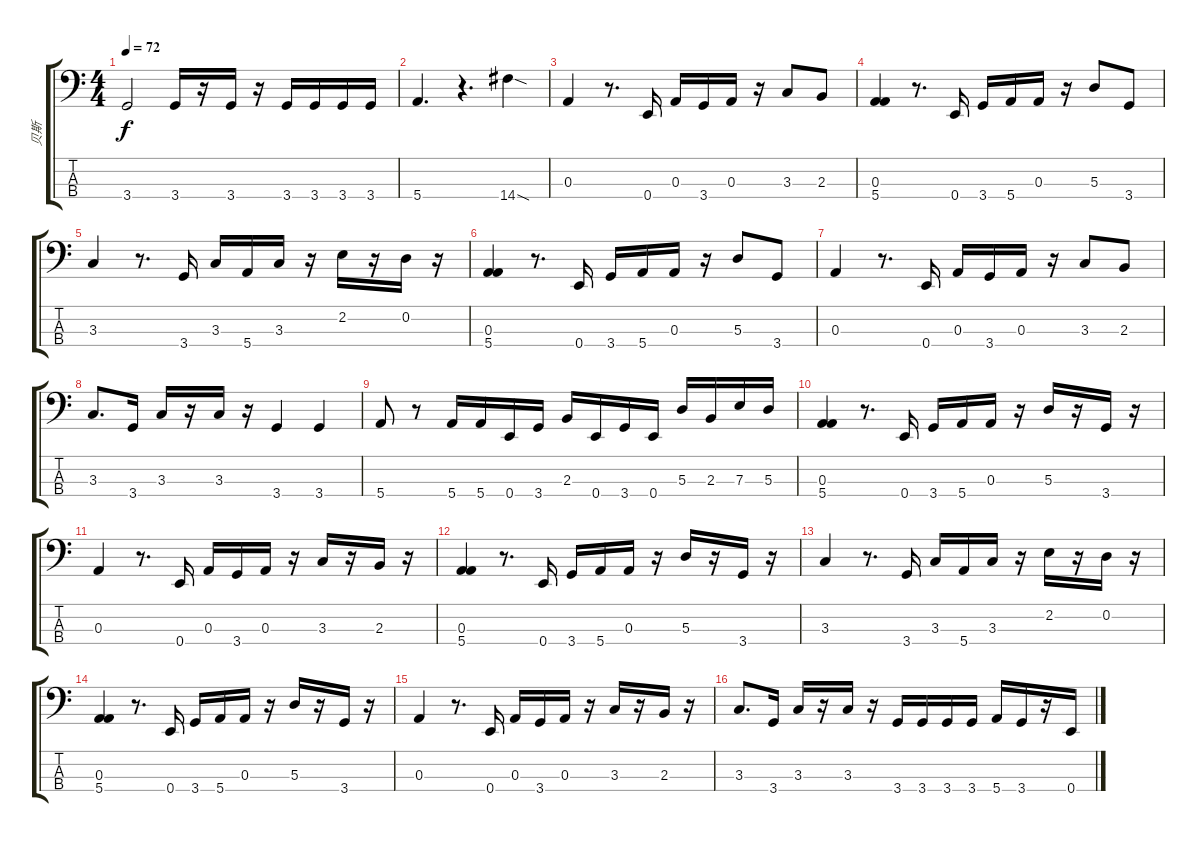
\track ("贝斯" "贝斯") {instrument electricbassfinger}
\staff {score tabs}
\tuning (G2 D2 A1 E1) {hide}
\ts (4 4)
\tempo 72
\clef f4
\ks c
3.4.2{dy f} 3.4.16 r.16 3.4.16 r.16 3.4.16 3.4.16 3.4.16 3.4.16 |
5.4.4{d} r.4{d} 14.4{sod}.4 |
0.3.4 r.8{d} 0.4.16 0.3.16 3.4.16 0.3.16 r.16 3.3.8 2.3.8 |
(0.3 5.4).4 r.8{d} 0.4.16 3.4.16 5.4.16 0.3.16 r.16 5.3.8 3.4.8 |
3.3.4 r.8{d} 3.4.16 3.3.16 5.4.16 3.3.16 r.16 2.2.16 r.16 0.2.16 r.16 |
(0.3 5.4).4 r.8{d} 0.4.16 3.4.16 5.4.16 0.3.16 r.16 5.3.8 3.4.8 |
0.3.4 r.8{d} 0.4.16 0.3.16 3.4.16 0.3.16 r.16 3.3.8 2.3.8 |
3.3.8{d} 3.4.16 3.3.16 r.16 3.3.16 r.16 3.4.4 3.4.4 |
5.4.8 r.8 5.4.16 5.4.16 0.4.16 3.4.16 2.3.16 0.4.16 3.4.16 0.4.16 5.3.16 2.3.16 7.3.16 5.3.16 |
(0.3 5.4).4 r.8{d} 0.4.16 3.4.16 5.4.16 0.3.16 r.16 5.3.16 r.16 3.4.16 r.16 |
0.3.4 r.8{d} 0.4.16 0.3.16 3.4.16 0.3.16 r.16 3.3.16 r.16 2.3.16 r.16 |
(0.3 5.4).4 r.8{d} 0.4.16 3.4.16 5.4.16 0.3.16 r.16 5.3.16 r.16 3.4.16 r.16 |
3.3.4 r.8{d} 3.4.16 3.3.16 5.4.16 3.3.16 r.16 2.2.16 r.16 0.2.16 r.16 |
(0.3 5.4).4 r.8{d} 0.4.16 3.4.16 5.4.16 0.3.16 r.16 5.3.16 r.16 3.4.16 r.16 |
0.3.4 r.8{d} 0.4.16 0.3.16 3.4.16 0.3.16 r.16 3.3.16 r.16 2.3.16 r.16 |
3.3.8{d} 3.4.16 3.3.16 r.16 3.3.16 r.16 3.4.16 3.4.16 3.4.16 3.4.16 5.4.16 3.4.16 r.16 0.4.16
